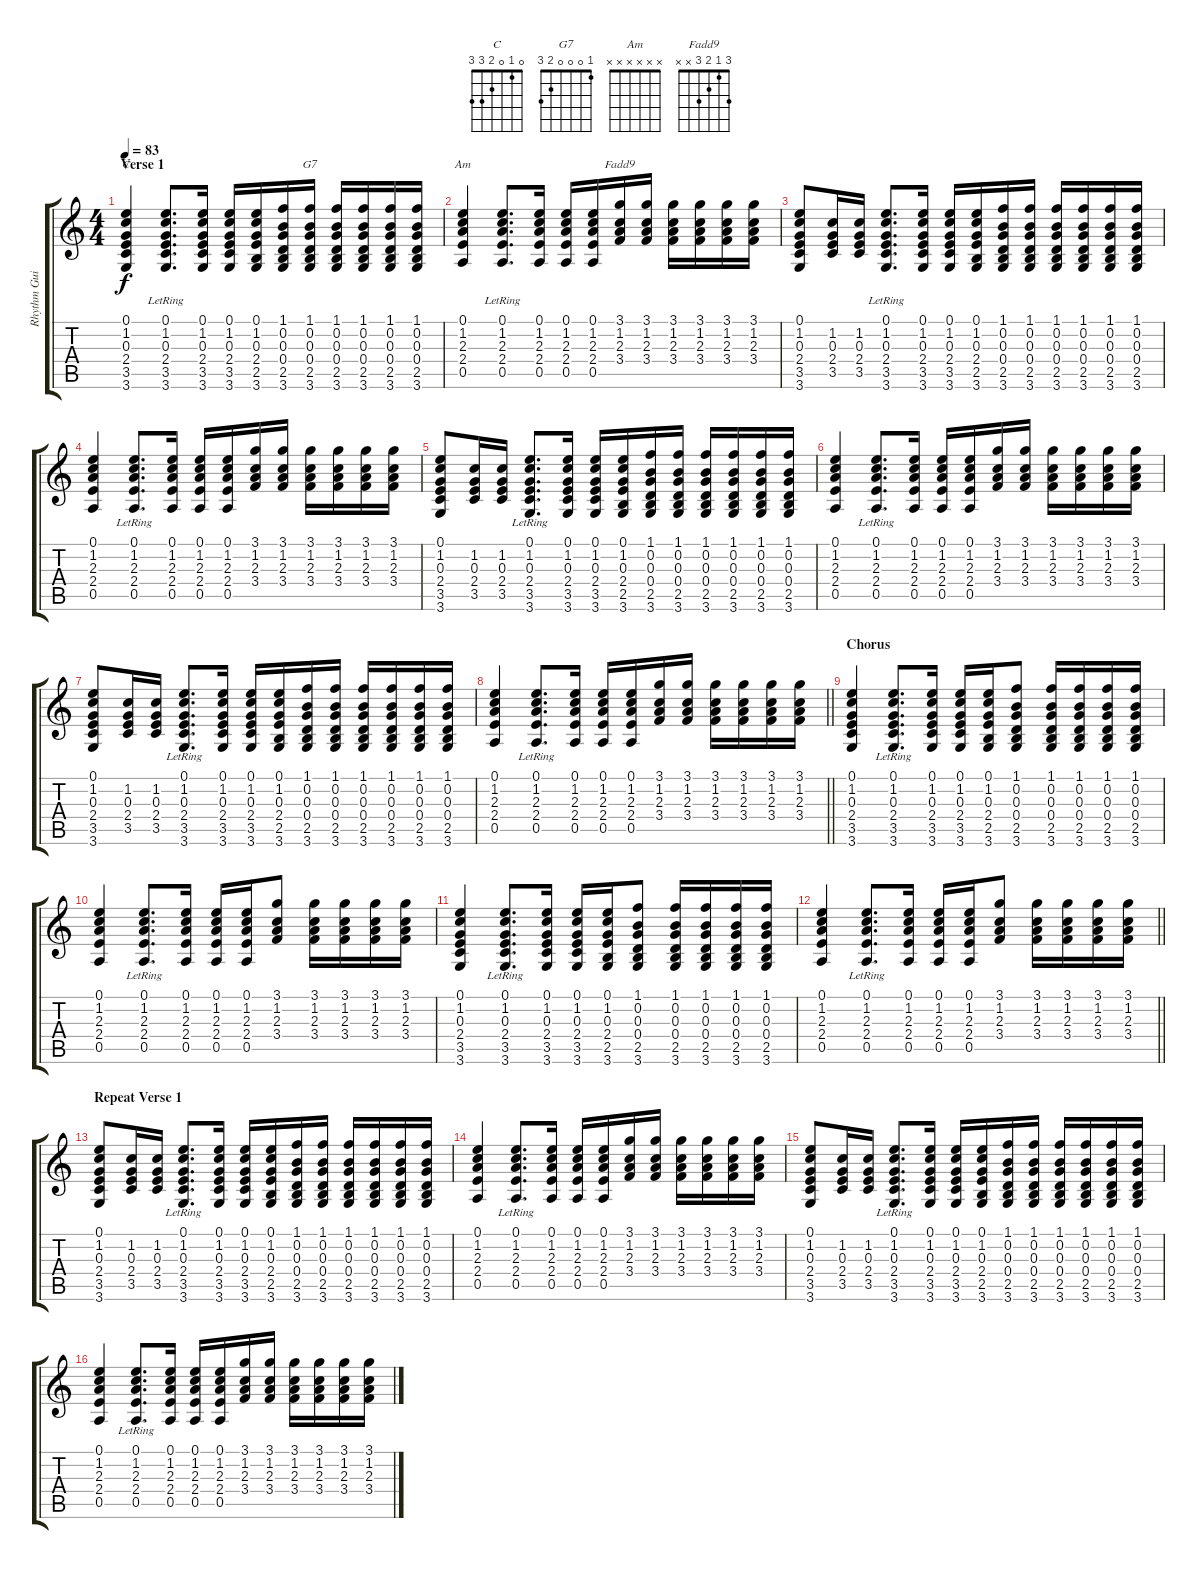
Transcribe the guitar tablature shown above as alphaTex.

\track ("Rhythm Guitar" "Rhythm Gui") {solo instrument acousticguitarsteel}
\staff {score tabs}
\tuning (E4 B3 G3 D3 A2 E2) {hide}
\chord ("C" 0 1 0 2 3 3)
\chord ("G7" 1 0 0 0 2 3)
\chord ("Am" x x x x x x)
\chord ("Fadd9" 3 1 2 3 x x)
\ts (4 4)
\section ("" "Verse 1")
\tempo 83
\clef g2
\ks c
(0.1 1.2 0.3 2.4 3.5 3.6).4{ch "C" dy f} (0.1{lr} 1.2{lr} 0.3{lr} 2.4{lr} 3.5{lr} 3.6{lr}).8{d} (0.1 1.2 0.3 2.4 3.5 3.6).16 (0.1 1.2 0.3 2.4 3.5 3.6).16 (0.1 1.2 0.3 2.4 2.5 3.6).16 (1.1 0.2 0.3 0.4 2.5 3.6).16 (1.1 0.2 0.3 0.4 2.5 3.6).16{ch "G7"} (1.1 0.2 0.3 0.4 2.5 3.6).16 (1.1 0.2 0.3 0.4 2.5 3.6).16 (1.1 0.2 0.3 0.4 2.5 3.6).16 (1.1 0.2 0.3 0.4 2.5 3.6).16 |
(0.1 1.2 2.3 2.4 0.5).4{ch "Am"} (0.1{lr} 1.2{lr} 2.3{lr} 2.4{lr} 0.5{lr}).8{d} (0.1 1.2 2.3 2.4 0.5).16 (0.1 1.2 2.3 2.4 0.5).16 (0.1 1.2 2.3 2.4 0.5).16 (3.1 1.2 2.3 3.4).16{ch "Fadd9"} (3.1 1.2 2.3 3.4).16 (3.1 1.2 2.3 3.4).16 (3.1 1.2 2.3 3.4).16 (3.1 1.2 2.3 3.4).16 (3.1 1.2 2.3 3.4).16 |
(0.1 1.2 0.3 2.4 3.5 3.6).8 (1.2 0.3 2.4 3.5).16 (1.2 0.3 2.4 3.5).16 (0.1{lr} 1.2{lr} 0.3{lr} 2.4{lr} 3.5{lr} 3.6{lr}).8{d} (0.1 1.2 0.3 2.4 3.5 3.6).16 (0.1 1.2 0.3 2.4 3.5 3.6).16 (0.1 1.2 0.3 2.4 2.5 3.6).16 (1.1 0.2 0.3 0.4 2.5 3.6).16 (1.1 0.2 0.3 0.4 2.5 3.6).16 (1.1 0.2 0.3 0.4 2.5 3.6).16 (1.1 0.2 0.3 0.4 2.5 3.6).16 (1.1 0.2 0.3 0.4 2.5 3.6).16 (1.1 0.2 0.3 0.4 2.5 3.6).16 |
(0.1 1.2 2.3 2.4 0.5).4 (0.1{lr} 1.2{lr} 2.3{lr} 2.4{lr} 0.5{lr}).8{d} (0.1 1.2 2.3 2.4 0.5).16 (0.1 1.2 2.3 2.4 0.5).16 (0.1 1.2 2.3 2.4 0.5).16 (3.1 1.2 2.3 3.4).16 (3.1 1.2 2.3 3.4).16 (3.1 1.2 2.3 3.4).16 (3.1 1.2 2.3 3.4).16 (3.1 1.2 2.3 3.4).16 (3.1 1.2 2.3 3.4).16 |
(0.1 1.2 0.3 2.4 3.5 3.6).8 (1.2 0.3 2.4 3.5).16 (1.2 0.3 2.4 3.5).16 (0.1{lr} 1.2{lr} 0.3{lr} 2.4{lr} 3.5{lr} 3.6{lr}).8{d} (0.1 1.2 0.3 2.4 3.5 3.6).16 (0.1 1.2 0.3 2.4 3.5 3.6).16 (0.1 1.2 0.3 2.4 2.5 3.6).16 (1.1 0.2 0.3 0.4 2.5 3.6).16 (1.1 0.2 0.3 0.4 2.5 3.6).16 (1.1 0.2 0.3 0.4 2.5 3.6).16 (1.1 0.2 0.3 0.4 2.5 3.6).16 (1.1 0.2 0.3 0.4 2.5 3.6).16 (1.1 0.2 0.3 0.4 2.5 3.6).16 |
(0.1 1.2 2.3 2.4 0.5).4 (0.1{lr} 1.2{lr} 2.3{lr} 2.4{lr} 0.5{lr}).8{d} (0.1 1.2 2.3 2.4 0.5).16 (0.1 1.2 2.3 2.4 0.5).16 (0.1 1.2 2.3 2.4 0.5).16 (3.1 1.2 2.3 3.4).16 (3.1 1.2 2.3 3.4).16 (3.1 1.2 2.3 3.4).16 (3.1 1.2 2.3 3.4).16 (3.1 1.2 2.3 3.4).16 (3.1 1.2 2.3 3.4).16 |
(0.1 1.2 0.3 2.4 3.5 3.6).8 (1.2 0.3 2.4 3.5).16 (1.2 0.3 2.4 3.5).16 (0.1{lr} 1.2{lr} 0.3{lr} 2.4{lr} 3.5{lr} 3.6{lr}).8{d} (0.1 1.2 0.3 2.4 3.5 3.6).16 (0.1 1.2 0.3 2.4 3.5 3.6).16 (0.1 1.2 0.3 2.4 2.5 3.6).16 (1.1 0.2 0.3 0.4 2.5 3.6).16 (1.1 0.2 0.3 0.4 2.5 3.6).16 (1.1 0.2 0.3 0.4 2.5 3.6).16 (1.1 0.2 0.3 0.4 2.5 3.6).16 (1.1 0.2 0.3 0.4 2.5 3.6).16 (1.1 0.2 0.3 0.4 2.5 3.6).16 |
\barLineRight lightlight
(0.1 1.2 2.3 2.4 0.5).4 (0.1{lr} 1.2{lr} 2.3{lr} 2.4{lr} 0.5{lr}).8{d} (0.1 1.2 2.3 2.4 0.5).16 (0.1 1.2 2.3 2.4 0.5).16 (0.1 1.2 2.3 2.4 0.5).16 (3.1 1.2 2.3 3.4).16 (3.1 1.2 2.3 3.4).16 (3.1 1.2 2.3 3.4).16 (3.1 1.2 2.3 3.4).16 (3.1 1.2 2.3 3.4).16 (3.1 1.2 2.3 3.4).16 |
\section ("" "Chorus")
(0.1 1.2 0.3 2.4 3.5 3.6).4 (0.1{lr} 1.2{lr} 0.3{lr} 2.4{lr} 3.5{lr} 3.6{lr}).8{d} (0.1 1.2 0.3 2.4 3.5 3.6).16 (0.1 1.2 0.3 2.4 3.5 3.6).16 (0.1 1.2 0.3 2.4 2.5 3.6).16 (1.1 0.2 0.3 0.4 2.5 3.6).8 (1.1 0.2 0.3 0.4 2.5 3.6).16 (1.1 0.2 0.3 0.4 2.5 3.6).16 (1.1 0.2 0.3 0.4 2.5 3.6).16 (1.1 0.2 0.3 0.4 2.5 3.6).16 |
(0.1 1.2 2.3 2.4 0.5).4 (0.1{lr} 1.2{lr} 2.3{lr} 2.4{lr} 0.5{lr}).8{d} (0.1 1.2 2.3 2.4 0.5).16 (0.1 1.2 2.3 2.4 0.5).16 (0.1 1.2 2.3 2.4 0.5).16 (3.1 1.2 2.3 3.4).8 (3.1 1.2 2.3 3.4).16 (3.1 1.2 2.3 3.4).16 (3.1 1.2 2.3 3.4).16 (3.1 1.2 2.3 3.4).16 |
(0.1 1.2 0.3 2.4 3.5 3.6).4 (0.1{lr} 1.2{lr} 0.3{lr} 2.4{lr} 3.5{lr} 3.6{lr}).8{d} (0.1 1.2 0.3 2.4 3.5 3.6).16 (0.1 1.2 0.3 2.4 3.5 3.6).16 (0.1 1.2 0.3 2.4 2.5 3.6).16 (1.1 0.2 0.3 0.4 2.5 3.6).8 (1.1 0.2 0.3 0.4 2.5 3.6).16 (1.1 0.2 0.3 0.4 2.5 3.6).16 (1.1 0.2 0.3 0.4 2.5 3.6).16 (1.1 0.2 0.3 0.4 2.5 3.6).16 |
\barLineRight lightlight
(0.1 1.2 2.3 2.4 0.5).4 (0.1{lr} 1.2{lr} 2.3{lr} 2.4{lr} 0.5{lr}).8{d} (0.1 1.2 2.3 2.4 0.5).16 (0.1 1.2 2.3 2.4 0.5).16 (0.1 1.2 2.3 2.4 0.5).16 (3.1 1.2 2.3 3.4).8 (3.1 1.2 2.3 3.4).16 (3.1 1.2 2.3 3.4).16 (3.1 1.2 2.3 3.4).16 (3.1 1.2 2.3 3.4).16 |
\section ("" "Repeat Verse 1")
(0.1 1.2 0.3 2.4 3.5 3.6).8 (1.2 0.3 2.4 3.5).16 (1.2 0.3 2.4 3.5).16 (0.1{lr} 1.2{lr} 0.3{lr} 2.4{lr} 3.5{lr} 3.6{lr}).8{d} (0.1 1.2 0.3 2.4 3.5 3.6).16 (0.1 1.2 0.3 2.4 3.5 3.6).16 (0.1 1.2 0.3 2.4 2.5 3.6).16 (1.1 0.2 0.3 0.4 2.5 3.6).16 (1.1 0.2 0.3 0.4 2.5 3.6).16 (1.1 0.2 0.3 0.4 2.5 3.6).16 (1.1 0.2 0.3 0.4 2.5 3.6).16 (1.1 0.2 0.3 0.4 2.5 3.6).16 (1.1 0.2 0.3 0.4 2.5 3.6).16 |
(0.1 1.2 2.3 2.4 0.5).4 (0.1{lr} 1.2{lr} 2.3{lr} 2.4{lr} 0.5{lr}).8{d} (0.1 1.2 2.3 2.4 0.5).16 (0.1 1.2 2.3 2.4 0.5).16 (0.1 1.2 2.3 2.4 0.5).16 (3.1 1.2 2.3 3.4).16 (3.1 1.2 2.3 3.4).16 (3.1 1.2 2.3 3.4).16 (3.1 1.2 2.3 3.4).16 (3.1 1.2 2.3 3.4).16 (3.1 1.2 2.3 3.4).16 |
(0.1 1.2 0.3 2.4 3.5 3.6).8 (1.2 0.3 2.4 3.5).16 (1.2 0.3 2.4 3.5).16 (0.1{lr} 1.2{lr} 0.3{lr} 2.4{lr} 3.5{lr} 3.6{lr}).8{d} (0.1 1.2 0.3 2.4 3.5 3.6).16 (0.1 1.2 0.3 2.4 3.5 3.6).16 (0.1 1.2 0.3 2.4 2.5 3.6).16 (1.1 0.2 0.3 0.4 2.5 3.6).16 (1.1 0.2 0.3 0.4 2.5 3.6).16 (1.1 0.2 0.3 0.4 2.5 3.6).16 (1.1 0.2 0.3 0.4 2.5 3.6).16 (1.1 0.2 0.3 0.4 2.5 3.6).16 (1.1 0.2 0.3 0.4 2.5 3.6).16 |
(0.1 1.2 2.3 2.4 0.5).4 (0.1{lr} 1.2{lr} 2.3{lr} 2.4{lr} 0.5{lr}).8{d} (0.1 1.2 2.3 2.4 0.5).16 (0.1 1.2 2.3 2.4 0.5).16 (0.1 1.2 2.3 2.4 0.5).16 (3.1 1.2 2.3 3.4).16 (3.1 1.2 2.3 3.4).16 (3.1 1.2 2.3 3.4).16 (3.1 1.2 2.3 3.4).16 (3.1 1.2 2.3 3.4).16 (3.1 1.2 2.3 3.4).16
